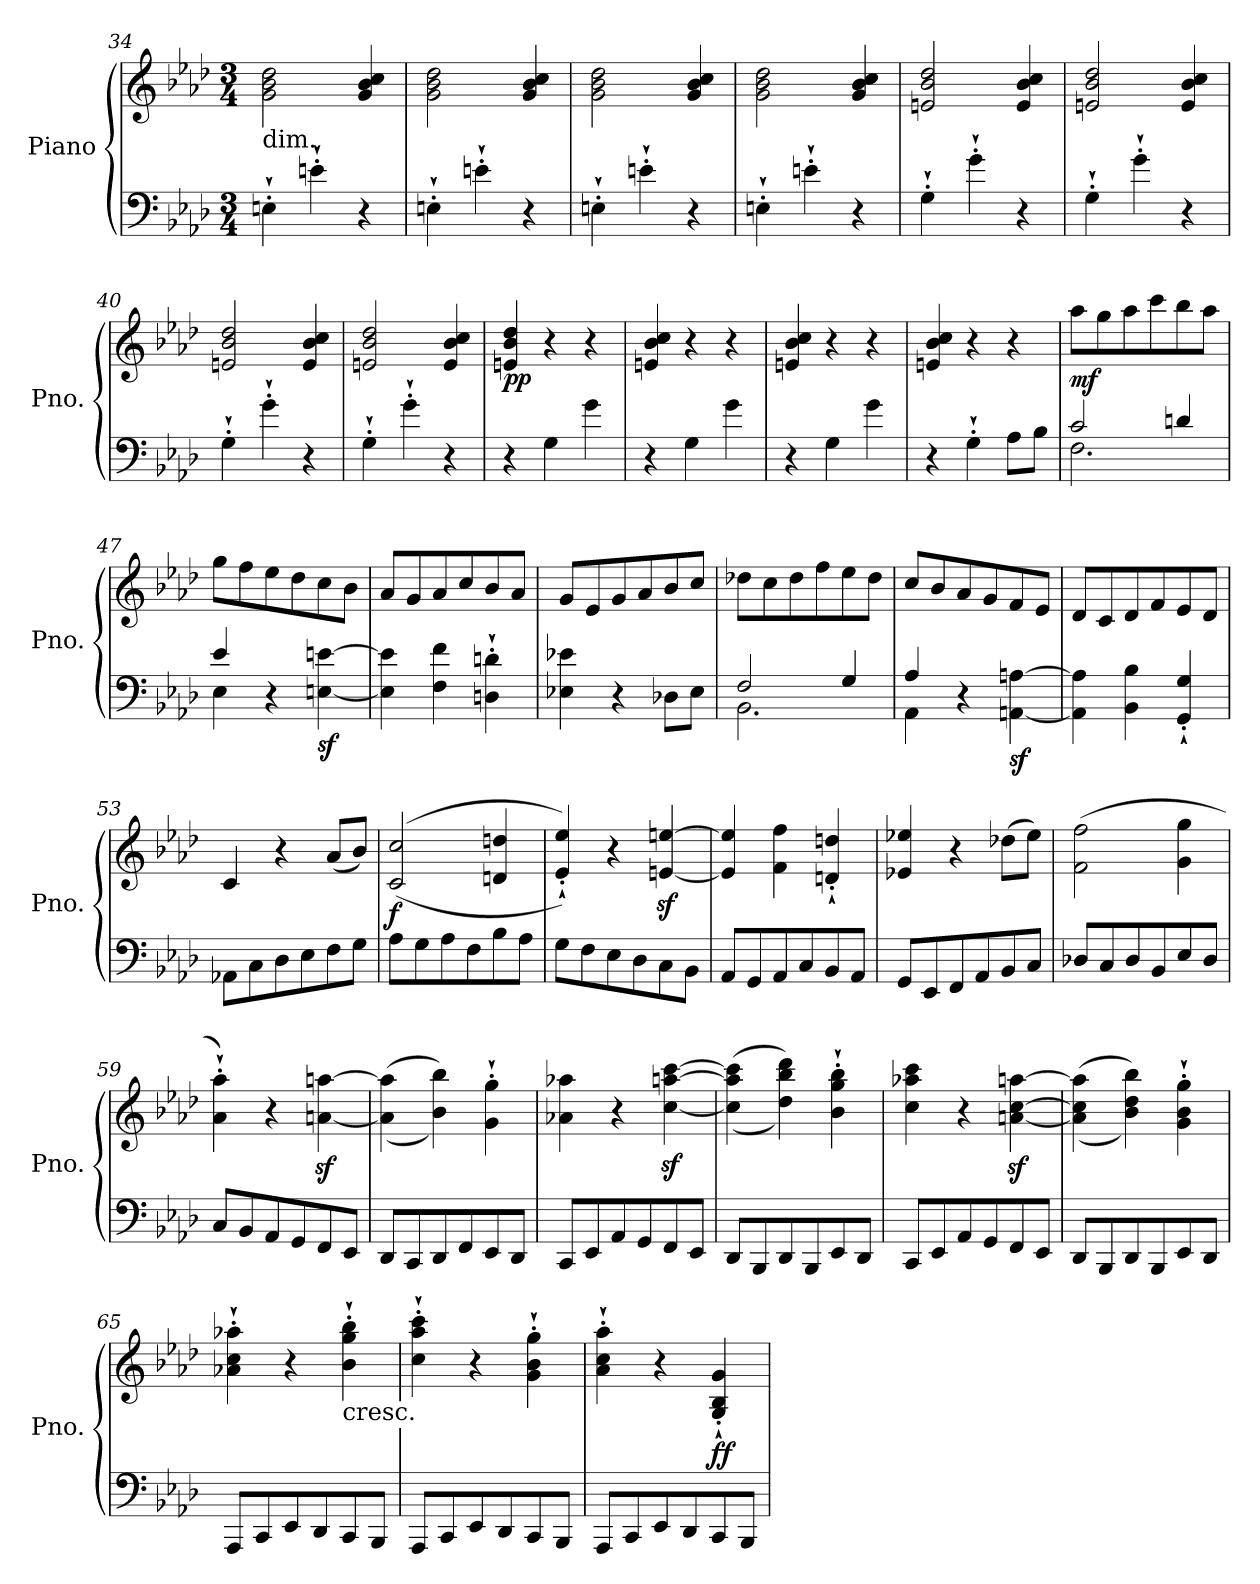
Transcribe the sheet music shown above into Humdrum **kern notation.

**kern	**kern	**dynam
*part1	*part1	*part1
*staff2	*staff1	*staff1/2
*I"Piano	*	*
*I'Pno.	*	*
*clefF4	*clefG2	*
*k[b-e-a-d-]	*k[b-e-a-d-]	*
*A-:	*A-:	*
*M3/4	*M3/4	*
=34	=34	=34
!	!LO:TX:b:t=dim.	!
4En'`\	2g\ 2b-\ 2dd-\	.
4en'`\	.	.
4r	4g/ 4b-/ 4cc/	.
=35	=35	=35
4En'`\	2g\ 2b-\ 2dd-\	.
4en'`\	.	.
4r	4g/ 4b-/ 4cc/	.
=36	=36	=36
4En'`\	2g\ 2b-\ 2dd-\	.
4en'`\	.	.
4r	4g/ 4b-/ 4cc/	.
=37	=37	=37
4En'`\	2g\ 2b-\ 2dd-\	.
4en'`\	.	.
4r	4g/ 4b-/ 4cc/	.
=38	=38	=38
4G'`\	2en/ 2b-/ 2dd-/	.
4g'`\	.	.
4r	4e/ 4b-/ 4cc/	.
!!LO:PB:g=z
=39	=39	=39
4G'`\	2en/ 2b-/ 2dd-/	.
4g'`\	.	.
4r	4e/ 4b-/ 4cc/	.
=40	=40	=40
4G'`\	2en/ 2b-/ 2dd-/	.
4g'`\	.	.
4r	4e/ 4b-/ 4cc/	.
=41	=41	=41
4G'`\	2en/ 2b-/ 2dd-/	.
4g'`\	.	.
4r	4e/ 4b-/ 4cc/	.
=42	=42	=42
!	!	!LO:DY:b
4r	4en/ 4b-/ 4dd-/	pp
4G\	4r	.
4g\	4r	.
=43	=43	=43
4r	4en/ 4b-/ 4cc/	.
4G\	4r	.
4g\	4r	.
!!LO:LB:g=z
=44	=44	=44
4r	4en/ 4b-/ 4cc/	.
4G\	4r	.
4g\	4r	.
=45	=45	=45
4r	4en/ 4b-/ 4cc/	.
4G'`\	4r	.
8A-\L	4r	.
8B-\J	.	.
=46	=46	=46
*^	*	*
!	!	!	!LO:DY:b
2c/	2.F\	8aa-\L	mf
.	.	8gg\	.
.	.	8aa-\	.
.	.	8ccc\	.
4dn/	.	8bb-\	.
.	.	8aa-\J	.
=47	=47	=47	=47
4e-/	4E-\	8gg\L	.
.	.	8ff\	.
4r	2ryy	8ee-\	.
.	.	8dd-\	.
!	!	!	!LO:DY:b=2
[4En\ [4en\	.	8cc\	sf
.	.	8b-\J	.
*v	*v	*	*
=48	=48	=48
4E\] 4e\]	8a-/L	.
.	8g/	.
4F\ 4f\	8a-/	.
.	8cc/	.
4Dn\'` 4dn\'`	8b-/	.
.	8a-/J	.
=49	=49	=49
4E-X\ 4e-X\	8g/L	.
.	8e-/	.
4r	8g/	.
.	8a-/	.
8D-X\L	8b-/	.
8E-\J	8cc/J	.
!!LO:LB:g=z
=50	=50	=50
*^	*	*
2F/	2.BB-\	8dd-X\L	.
.	.	8cc\	.
.	.	8dd-\	.
.	.	8ff\	.
4G/	.	8ee-\	.
.	.	8dd-\J	.
=51	=51	=51	=51
4A-/	4AA-\	8cc/L	.
.	.	8b-/	.
4r	2ryy	8a-/	.
.	.	8g/	.
!	!	!	!LO:DY:b=2
[4AAn\ [4An\	.	8f/	sf
.	.	8e-/J	.
*v	*v	*	*
=52	=52	=52
4AA\] 4A\]	8d-/L	.
.	8c/	.
4BB-\ 4B-\	8d-/	.
.	8f/	.
4GG/'` 4G/'`	8e-/	.
.	8d-/J	.
=53	=53	=53
8AA-X\L	4c/	.
8C\	.	.
8D-\	4r	.
8E-\	.	.
8F\	(<8a-/L	.
8G\J	8b-/J)	.
!!LO:LB:g=z
=54	=54	=54
!	!	!LO:DY:b
8A-\L	(<(<2c/ 2cc/	f
8G\	.	.
8A-\	.	.
8F\	.	.
8B-\	4dn/ 4ddn/	.
8A-\J	.	.
=55	=55	=55
8G\L	4e-/'` 4ee-/'`))	.
8F\	.	.
8E-\	4r	.
8D-\	.	.
8C\	[4en/z< [4een/z<	.
8BB-\J	.	.
=56	=56	=56
8AA-/L	4e/] 4ee/]	.
8GG/	.	.
8AA-/	4f\ 4ff\	.
8C/	.	.
8BB-/	4dn/'` 4ddn/'`	.
8AA-/J	.	.
=57	=57	=57
8GG/L	4e-X/ 4ee-X/	.
8EE-/	.	.
8FF/	4r	.
8AA-/	.	.
8BB-/	(>8dd-X\L	.
8C/J	8ee-\J)	.
=58	=58	=58
8D-X/L	(>2f\ 2ff\	.
8C/	.	.
8D-/	.	.
8BB-/	.	.
8E-/	4g\ 4gg\	.
8D-/J	.	.
=59	=59	=59
8C/L	4a-\'` 4aa-\'`)	.
8BB-/	.	.
8AA-/	4r	.
8GG/	.	.
8FF/	[4an\z< [4aan\z<	.
8EE-/J	.	.
!!LO:LB:g=z
=60	=60	=60
8DD-/L	(>(>4a\] 4aa\]	.
8CC/	.	.
8DD-/	4b-\ 4bb-\))	.
8FF/	.	.
8EE-/	4g\'` 4gg\'`	.
8DD-/J	.	.
=61	=61	=61
8CC/L	4a-X\ 4aa-X\	.
8EE-/	.	.
8AA-/	4r	.
8GG/	.	.
8FF/	[4cc\z< [4aan\z< [4ccc\z<	.
8EE-/J	.	.
=62	=62	=62
8DD-/L	(>(>4cc\] 4aa\] 4ccc\]	.
8BBB-/	.	.
8DD-/	4dd-\ 4bb-\ 4ddd-\))	.
8BBB-/	.	.
8EE-/	4b-\'` 4gg\'` 4bb-\'`	.
8DD-/J	.	.
=63	=63	=63
8CC/L	4cc\ 4aa-X\ 4ccc\	.
8EE-/	.	.
8AA-/	4r	.
8GG/	.	.
8FF/	[4an\z< [4cc\z< [4aan\z<	.
8EE-/J	.	.
!!LO:PB:g=z
=64	=64	=64
8DD-/L	(>(>4a\] 4cc\] 4aa\]	.
8BBB-/	.	.
8DD-/	4b-\ 4dd-\ 4bb-\))	.
8BBB-/	.	.
8EE-/	4g\'` 4b-\'` 4gg\'`	.
8DD-/J	.	.
=65	=65	=65
8AAA-/L	4a-X\'` 4cc\'` 4aa-X\'`	.
8CC/	.	.
8EE-/	4r	.
8DD-/	.	.
!	!LO:TX:b:t=cresc.	!
8CC/	4b-\'` 4gg\'` 4bb-\'`	.
8BBB-/J	.	.
=66	=66	=66
8AAA-/L	4cc\'` 4aa-\'` 4ccc\'`	.
8CC/	.	.
8EE-/	4r	.
8DD-/	.	.
8CC/	4g\'` 4b-\'` 4gg\'`	.
8BBB-/J	.	.
=67	=67	=67
8AAA-/L	4a-\'` 4cc\'` 4aa-\'`	.
8CC/	.	.
8EE-/	4r	.
8DD-/	.	.
!	!	!LO:DY:b
8CC/	4G/'` 4B-/'` 4g/'`	ff
8BBB-/J	.	.
=	=	=
*-	*-	*-
